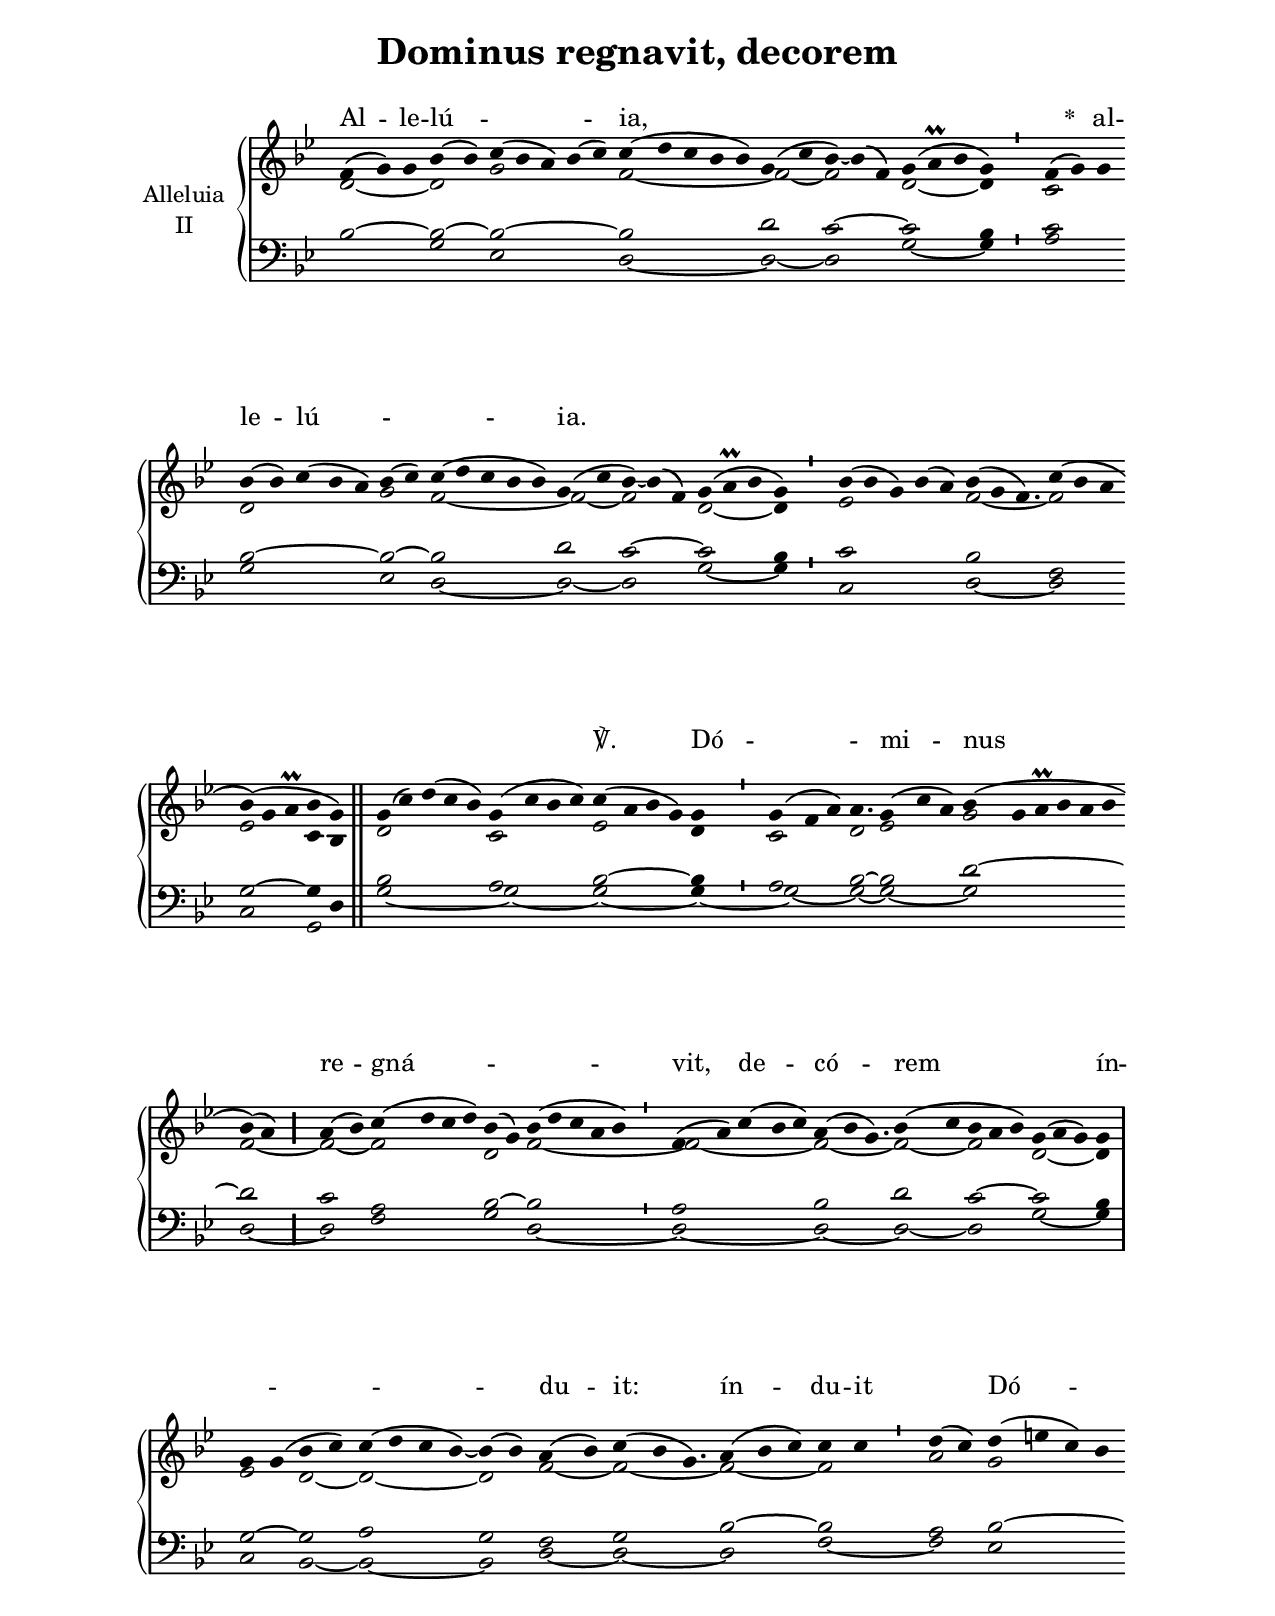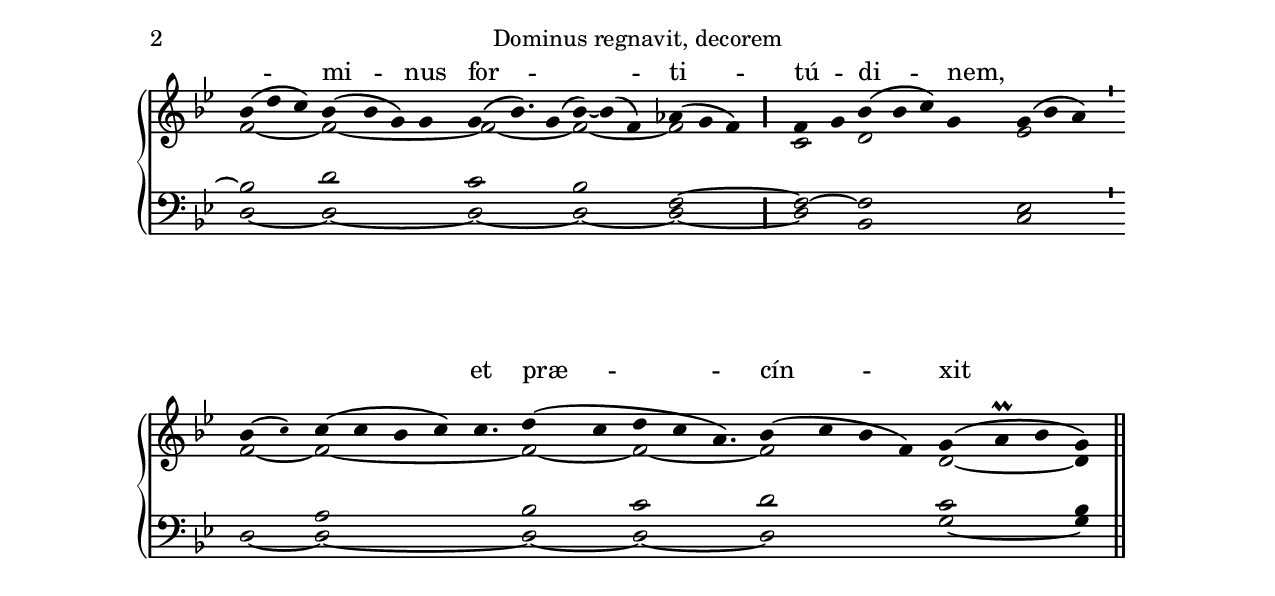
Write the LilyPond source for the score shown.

\version "2.18"
\include "gregorian.ly"
\include "noh2.ily"


%Page reference: page i.57
%(volume.page)

global = {
 \key g \minor
 \cadenzaOn 
}

\header {
  title = \markup \center-column {"Dominus regnavit, decorem" \vspace #1 }
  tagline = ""
  composer = ""
}

\paper {
 #(include-special-characters)
  oddHeaderMarkup = \markup \fill-line {
    \line {}
    \center-column {
      \on-the-fly #first-page     " "
      \on-the-fly #not-first-page "Dominus regnavit, decorem"
    }
    \line { \on-the-fly #print-page-number-check-first \fromproperty #'page:page-number-string }
  }
  evenHeaderMarkup = \markup \fill-line {
    \line { \on-the-fly #print-page-number-check-first \fromproperty #'page:page-number-string }
    \center-column { "Dominus regnavit, decorem" }
    \line {}
  }
}

chantText = \lyricmode {
Al -- le -- lú -- _ _ ia, _ _ _ 
\set stanza = " * " al -- le -- lú -- _ _ ia. _ _ _ _ _ _ _ _ ℣. 
Dó -- _ _ mi -- nus re -- gná -- _ _ vit, 
de -- có -- rem _ ín -- _ _ _ du -- it: 
ín -- du -- it _ Dó -- _ _ mi -- nus for -- _ ti -- tú -- _ di -- nem, _ _ _ 
et præ -- cín -- xit se 
\set stanza = " * " vir -- tú -- te. _ _ _ }

chantMusic = {
\tieDown  f'4 ( g'4) g'4 bes'4 ( bes'4) c''4 ( bes'4 a'4) bes'4 ( c''4) c''4 ( d''4 c''4 bes'4 bes'4) g'4 ( c''4 bes'4) ~ bes'4 ( f'4) g'4 ( a'\prall bes'4 g'4) \divisioMinima
 f'4 ( g'4) g'4 \forceBreak
 bes'4 ( bes'4) c''4 ( bes'4 a'4) bes'4 ( c''4) c''4 ( d''4 c''4 bes'4 bes'4) g'4 ( c''4 bes'4) ~ bes'4 ( f'4) g'4 ( a'\prall bes'4 g'4) \divisioMinima
 bes'4 ( bes'4 g'4) bes'4 ( a'4) bes'4 ( g'4 f'4.) c''4 ( bes'4 a'4 \forceBreak
) bes'4 ( g'4 a'\prall bes'4 g'4) \finalis
 g'4 ( c''4) d''4 ( c''4 bes'4) g'4 ( c''4 bes'4 c''4) c''4 ( a'4 bes'4 g'4) g'4 \divisioMinima
 g'4 ( f'4 a'4) a'4. g'4 ( c''4 a'4) bes'4 ( g'4 a'\prall bes'4 a'4 bes'4 \forceBreak
) bes'4 ( a'4) \divisioMaior
 a'4 ( bes'4) c''4 ( d''4 c''4 d''4) bes'4 ( g'4) bes'4 ( d''4 c''4 a'4 bes'4) \divisioMinima
 f'4 ( a'4) c''4 ( bes'4 c''4) a'4 ( bes'4 g'4.) bes'4 ( c''4 bes'4 a'4 bes'4) g'4 ( a'4 g'4) g'4 \divisioMaxima \forceBreak

 g'4 g'4 ( bes'4 c''4) c''4 ( d''4 c''4 bes'4) ~ bes'4 ( bes'4) a'4 ( bes'4) c''4 ( bes'4 g'4.) a'4 ( bes'4 c''4) c''4 c''4 \divisioMinima
  d''4 ( c''4) d''4 ( e''4 c''4) bes'4 \forceBreak
 bes'4 ( d''4 c''4) bes'4 ( bes'4 g'4) g'4 g'4 ( bes'4.) g'4 ( bes'4) ~ bes'4 ( f'4) aes'4 ( g'4 f'4) \divisioMaior
 f'4 g'4 bes'4 ( bes'4 c''4) g'4 g'4 ( bes'4 a'4) \divisioMinima \forceBreak

 bes'4 ( \once \tweak #'font-size #-4 c'' ) c''4 ( c''4 bes'4 c''4) c''4. d''4 ( c''4 d''4 c''4 a'4.) bes'4 ( c''4 bes'4 f'4) g'4 ( a'\prall bes'4 g'4) \finalis

}

altoMusic = {
d'2*3/2 ~ d'2 g'2*5/2 f'2*5/2 ~ f'2 ~ f'2*3/2 d'2*3/2 ~ d'4 \divisioMinima
c'2*3/2 d'2*5/2 g'2 f'2*5/2 ~ f'2 ~ f'2*3/2 d'2*3/2 ~ d'4 \divisioMinima
ees'2*5/2 f'2*7/4 ~ f'2*3/2 ees'2*3/2 c'4 bes4 \finalis
d'2*5/2 c'2*4/2 ees'2*4/2 d'4 \divisioMinima
c'2*3/2 d'2*3/4 ees'2*3/2 g'2*6/2 f'2 ~ \divisioMaior
f'2 ~ f'2*4/2 d'2 f'2*5/2 ~ \divisioMinima
f'2*5/2 ~ f'2*7/4 ~ f'2 ~ f'2*3/2 d'2*3/2 ~ d'4 \divisioMaxima
ees'2 d'2 ~ d'2*4/2 ~ d'2 f'2 ~ f'2*7/4 ~ f'2*3/2 ~ f'2 a'2 g'2*4/2 f'2*3/2 ~ f'2*4/2 ~ f'2*7/4 ~ f'2*3/2 ~ f'2*3/2 \divisioMaior
c'2 d'2*4/2 ees'2*3/2 \divisioMinima
f'2 ~ f'2*11/4 ~ f'2 ~ f'2*7/4 ~ f'2*4/2 d'2*3/2 ~ d'4 \finalis
}

tenorMusic = {
bes2*3/2 ~ bes2 ~ bes2*5/2 ~ bes2*5/2 d'2 c'2*3/2 ~ c'2*3/2 bes4 \divisioMinima
c'2*3/2 bes2*5/2 ~ bes2 ~ bes2*5/2 d'2 c'2*3/2 ~ c'2*3/2 bes4 \divisioMinima
c'2*5/2 bes2*7/4 f2*3/2 g2*3/2 ~ g4 d4 \finalis
bes2*5/2 a2*4/2 bes2*4/2 ~ bes4 \divisioMinima
a2*3/2 bes2*3/4 ~ bes2*3/2 d'2*6/2 ~ d'2 \divisioMaior
c'2 a2*4/2 bes2 ~ bes2*5/2 \divisioMinima
a2*5/2 bes2*7/4 d'2 c'2*3/2 ~ c'2*3/2 bes4 \divisioMaxima
g2 ~ g2 a2*4/2 g2 f2 g2*7/4 bes2*3/2 ~ bes2 a2 bes2*4/2 ~ bes2*3/2 d'2*4/2 c'2*7/4 bes2*3/2 f2*3/2 ~ \divisioMaior
f2 ~ f2*4/2 ees2*3/2 \divisioMinima
r2 a2*11/4 bes2 c'2*7/4 d'2*4/2 c'2*3/2 bes4 \finalis
}

bassMusic = {
r2*3/2 g2 ees2*5/2 d2*5/2 ~ d2 ~ d2*3/2 g2*3/2 ~ g4 \divisioMinima
a2*3/2 g2*5/2 ees2 d2*5/2 ~ d2 ~ d2*3/2 g2*3/2 ~ g4 \divisioMinima
c2*5/2 d2*7/4 ~ d2*3/2 c2*3/2 g,2 \finalis
g2*5/2 ~ g2*4/2 ~ g2*4/2 ~ g4 ~ \divisioMinima
g2*3/2 ~ g2*3/4 ~ g2*3/2 ~ g2*6/2 d2 ~ \divisioMaior
d2 f2*4/2 g2 d2*5/2 ~ \divisioMinima
d2*5/2 ~ d2*7/4 ~ d2 ~ d2*3/2 g2*3/2 ~ g4 \divisioMaxima
c2 bes,2 ~ bes,2*4/2 ~ bes,2 d2 ~ d2*7/4 ~ d2*3/2 f2 ~ f2 ees2*4/2 d2*3/2 ~ d2*4/2 ~ d2*7/4 ~ d2*3/2 ~ d2*3/2 ~ \divisioMaior
d2 bes,2*4/2 c2*3/2 \divisioMinima
d2 ~ d2*11/4 ~ d2 ~ d2*7/4 ~ d2*4/2 g2*3/2 ~ g4 \finalis
}

voiceLines = {
\voiceLineStyle


}

\score{
  <<
    \new GrandStaff <<
      \set GrandStaff.autoBeaming = ##f
      \set GrandStaff.instrumentName = \markup \center-column {
        "Alleluia"
        "II"
      }
      \new Staff = up <<
        \new Voice = "chant" {
          \voiceOne \global \chantMusic
        }
        \new Voice {
          \voiceTwo \global \altoMusic
        }
      >>

      \new Staff = down <<
        \clef bass
        \new Voice {
          \voiceOne \global \tenorMusic
        }
        \new Voice {
          \voiceTwo \global \bassMusic
        }
	\new Voice {
        \voiceThree \global \voiceLines
        }
      >>
    >>
    \new Lyrics \lyricsto chant {
      \chantText
    }
  >>
  \layout{
  }
  \midi{
    \tempo 4 = 125
  }
}
